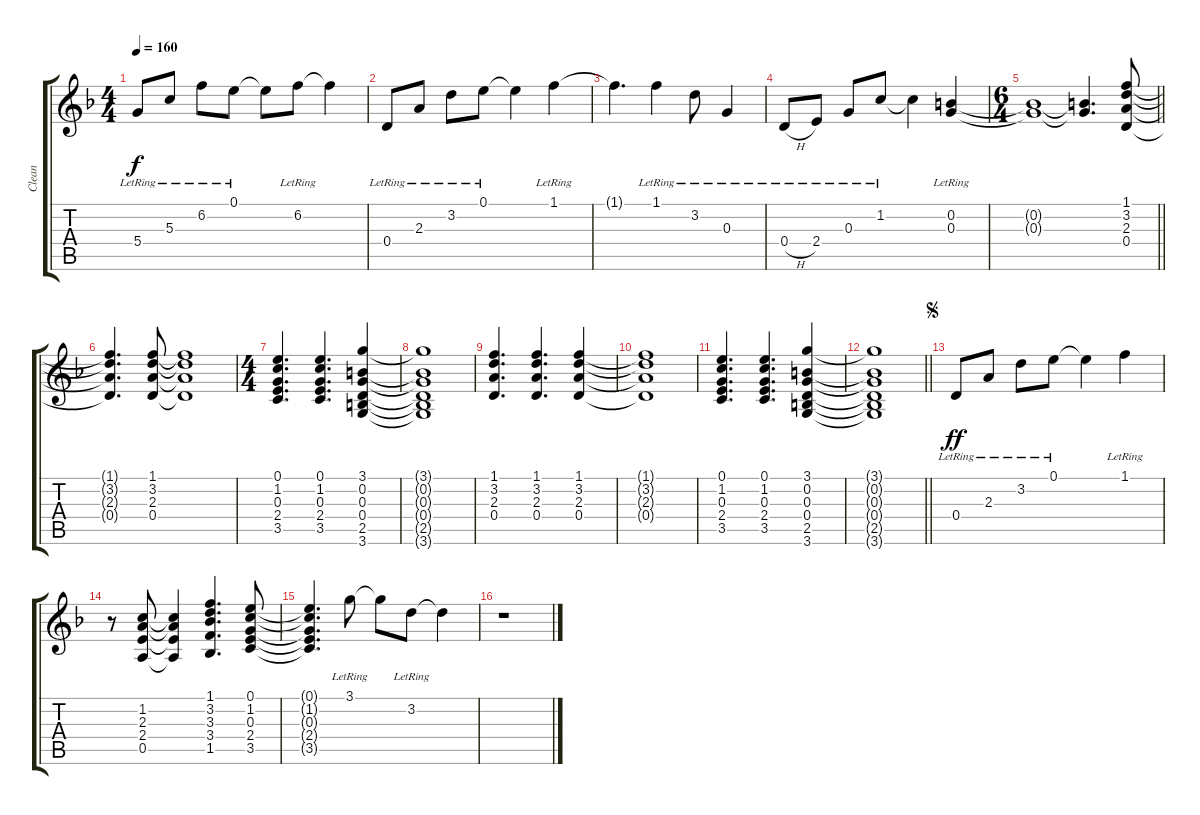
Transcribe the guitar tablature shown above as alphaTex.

\track ("Clean" "Clean") {instrument electricguitarclean}
\staff {score tabs}
\tuning (E4 B3 G3 D3 A2 E2) {hide}
\ts (4 4)
\tempo 160
\clef g2
\ks f
5.4{lr}.8{dy f} 5.3{lr}.8 6.2{lr}.8 0.1{lr}.8 0.1{t}.8 6.2{lr}.8 6.2{t}.4 |
0.4{lr}.8 2.3{lr}.8 3.2{lr}.8 0.1{lr}.8 0.1{t}.4 1.1{lr}.4 |
1.1{t}.4{d} 1.1{lr}.4 3.2{lr}.8 0.3{lr}.4 |
0.4{h lr}.8 2.4{lr}.8 0.3{lr}.8 1.2{lr}.8 1.2{t}.4 (0.2{lr} 0.3{lr}).4 |
\ts (6 4)
\barLineRight lightlight
(0.2{t} 0.3{t}).1 (0.2{t} 0.3{t}).4{d} (1.1 3.2 2.3 0.4).8 |
(1.1{t} 3.2{t} 2.3{t} 0.4{t}).4{d} (1.1 3.2 2.3 0.4).8 (1.1{t} 3.2{t} 2.3{t} 0.4{t}).1 |
\ts (4 4)
(0.1 1.2 0.3 2.4 3.5).4{d} (0.1 1.2 0.3 2.4 3.5).4{d} (3.1 0.2 0.3 0.4 2.5 3.6).4 |
(3.1{t} 0.2{t} 0.3{t} 0.4{t} 2.5{t} 3.6{t}).1 |
(1.1 3.2 2.3 0.4).4{d} (1.1 3.2 2.3 0.4).4{d} (1.1 3.2 2.3 0.4).4 |
(1.1{t} 3.2{t} 2.3{t} 0.4{t}).1 |
(0.1 1.2 0.3 2.4 3.5).4{d} (0.1 1.2 0.3 2.4 3.5).4{d} (3.1 0.2 0.3 0.4 2.5 3.6).4 |
\barLineRight lightlight
(3.1{t} 0.2{t} 0.3{t} 0.4{t} 2.5{t} 3.6{t}).1 |
\jump segno
0.4{lr}.8{dy ff} 2.3{lr}.8 3.2{lr}.8 0.1{lr}.8 0.1{t}.4 1.1{lr}.4 |
r.8 (1.2 2.3 2.4 0.5).8 (1.2{t} 2.3{t} 2.4{t} 0.5{t}).4 (1.1 3.2 3.3 3.4 1.5).4{d} (0.1 1.2 0.3 2.4 3.5).8 |
(0.1{t} 1.2{t} 0.3{t} 2.4{t} 3.5{t}).4{d} 3.1{lr}.8 3.1{t}.8 3.2{lr}.8 3.2{t}.4 |
r.1
